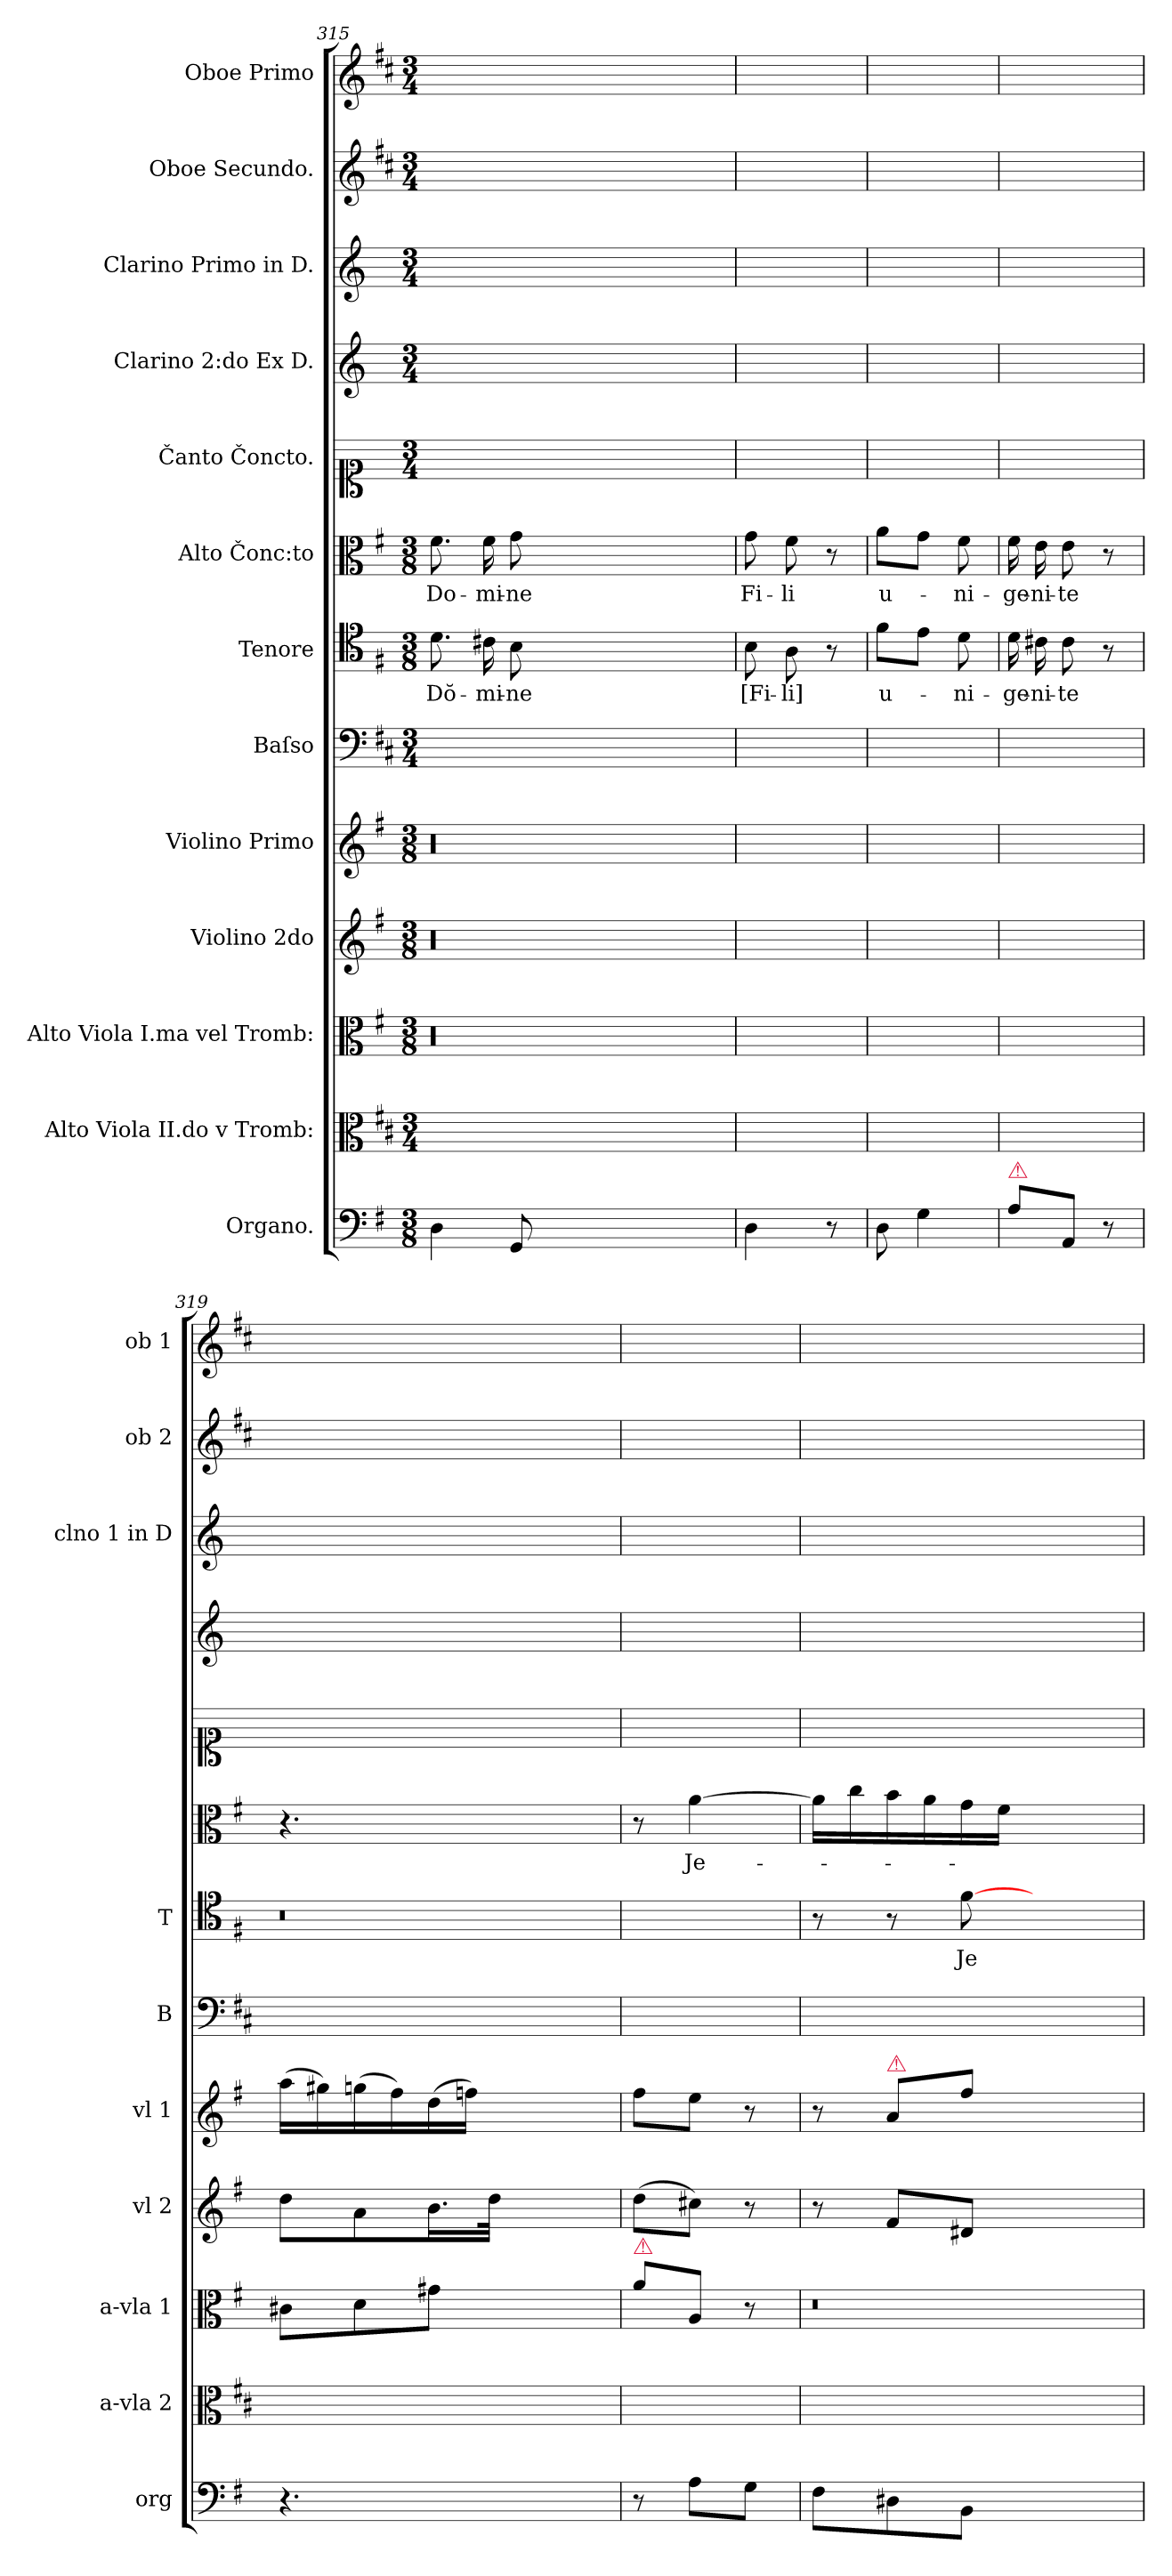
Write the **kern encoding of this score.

**kern	**kern	**kern	**dynam	**kern	**dynam	**kern	**kern	**kern	**text	**kern	**text	**kern	**kern	**kern	**kern	**kern
*part13	*part12	*part11	*part11	*part10	*part10	*part9	*part8	*part7	*part7	*part6	*part6	*part5	*part4	*part3	*part2	*part1
*staff13	*staff12	*staff11	*staff11	*staff10	*staff10	*staff9	*staff8	*staff7	*staff7	*staff6	*staff6	*staff5	*staff4	*staff3	*staff2	*staff1
*I"Organo.	*I"Alto Viola II.do v Tromb:	*I"Alto Viola I.ma vel Tromb:	*	*I"Violino 2do	*	*I"Violino Primo	*I"Baſso	*I"Tenore	*	*I"Alto Čonc:to	*	*I"Čanto Čoncto.	*I"Clarino 2:do Ex D.	*I"Clarino Primo in D.	*I"Oboe Secundo.	*I"Oboe Primo
*I'org	*I'a-vla 2	*I'a-vla 1	*	*I'vl 2	*	*I'vl 1	*I'B	*I'T	*	*	*	*	*	*I'clno 1 in D	*I'ob 2	*I'ob 1
*clefF4	*clefC3	*clefC3	*	*clefG2	*	*clefG2	*clefF4	*clefC4	*	*clefC3	*	*clefC1	*clefG2	*clefG2	*clefG2	*clefG2
*	*	*	*	*	*	*	*	*	*	*	*	*	*ITrd-1c-2	*ITrd-1c-2	*	*
*k[f#]	*k[f#c#]	*k[f#]	*	*k[f#]	*	*k[f#]	*k[f#c#]	*k[f#]	*	*k[f#]	*	*k[]	*k[f#c#]	*k[f#c#]	*k[f#c#]	*k[f#c#]
*M3/8	*M3/4	*M3/8	*	*M3/8	*	*M3/8	*M3/4	*M3/8	*	*M3/8	*	*M3/4	*M3/4	*M3/4	*M3/4	*M3/4
=315	=315	=315	=315	=315	=315	=315	=315	=315	=315	=315	=315	=315	=315	=315	=315	=315
!	!	!LO:N:vis=00	!	!LO:N:vis=00	!	!LO:N:vis=00	!	!	!	!	!	!	!	!	!	!
4D\	4.ryy	1.r	.	1.r	.	1.r	4.ryy	8.d\	Dŏ-	8.f#\	Do-	4.ryy	4.ryy	4.ryy	4.ryy	4.ryy
.	.	.	.	.	.	.	.	16c#X\	-mi-	16f#\	-mi-	.	.	.	.	.
8GG/	.	.	.	.	.	.	.	8B\	-ne	8g\	-ne	.	.	.	.	.
1ryy	1ryy	.	.	.	.	.	1ryy	1ryy	.	1ryy	.	1ryy	1ryy	1ryy	1ryy	1ryy
8ryy	8ryy	.	.	.	.	.	8ryy	8ryy	.	8ryy	.	8ryy	8ryy	8ryy	8ryy	8ryy
=316	=316	=316	=316	=316	=316	=316	=316	=316	=316	=316	=316	=316	=316	=316	=316	=316
4D\	4.ryy	4.ryy	.	4.ryy	.	4.ryy	4.ryy	8B\	[Fi-	8g\	Fi-	4.ryy	4.ryy	4.ryy	4.ryy	4.ryy
.	.	.	.	.	.	.	.	8A\	-li]	8f#\	-li	.	.	.	.	.
8r	.	.	.	.	.	.	.	8r	.	8r	.	.	.	.	.	.
=317	=317	=317	=317	=317	=317	=317	=317	=317	=317	=317	=317	=317	=317	=317	=317	=317
8D\	4.ryy	4.ryy	.	4.ryy	.	4.ryy	4.ryy	8f#\L	u-	8a\L	u-	4.ryy	4.ryy	4.ryy	4.ryy	4.ryy
4G\	.	.	.	.	.	.	.	8e\J	.	8g\J	.	.	.	.	.	.
.	.	.	.	.	.	.	.	8d\	-ni-	8f#\	-ni-	.	.	.	.	.
=318	=318	=318	=318	=318	=318	=318	=318	=318	=318	=318	=318	=318	=318	=318	=318	=318
!LO:TX:a:color=crimson:t=⚠	!	!	!	!	!	!	!	!	!	!	!	!	!	!	!	!
8A\L	4.ryy	4.ryy	.	4.ryy	.	4.ryy	4.ryy	16d\	-ge-	16f#\	-ge-	4.ryy	4.ryy	4.ryy	4.ryy	4.ryy
.	.	.	.	.	.	.	.	16c#X\	-ni-	16e\	-ni-	.	.	.	.	.
8AA/J	.	.	.	.	.	.	.	8c#\	-te	8e\	-te	.	.	.	.	.
8r	.	.	.	.	.	.	.	8r	.	8r	.	.	.	.	.	.
=319	=319	=319	=319	=319	=319	=319	=319	=319	=319	=319	=319	=319	=319	=319	=319	=319
!	!	!	!LO:DY:b	!	!LO:DY:rj	!	!	!LO:N:vis=0	!	!	!	!	!	!	!	!
4.r	4.ryy	8c#X\L	p&colon;	8dd\L	po	(16aa\LL	4.ryy	2.r	.	4.r	.	4.ryy	4.ryy	4.ryy	4.ryy	4.ryy
.	.	.	.	.	.	16gg#X\)	.	.	.	.	.	.	.	.	.	.
.	.	8d\	.	8a\	.	(16ggn\	.	.	.	.	.	.	.	.	.	.
.	.	.	.	.	.	16ff#\)	.	.	.	.	.	.	.	.	.	.
.	.	8g#X\J	.	16.b\L	.	(16dd\	.	.	.	.	.	.	.	.	.	.
.	.	.	.	.	.	16ffn\JJ)	.	.	.	.	.	.	.	.	.	.
.	.	.	.	32dd\JJk	.	.	.	.	.	.	.	.	.	.	.	.
4.ryy	4.ryy	4.ryy	.	4.ryy	.	4.ryy	4.ryy	.	.	4.ryy	.	4.ryy	4.ryy	4.ryy	4.ryy	4.ryy
=320	=320	=320	=320	=320	=320	=320	=320	=320	=320	=320	=320	=320	=320	=320	=320	=320
!	!	!LO:TX:a:color=crimson:t=⚠	!	!	!	!	!	!	!	!	!	!	!	!	!	!
8r	4.ryy	8a\L	.	(8dd\L	.	8ff#\L	4.ryy	4.ryy	.	8r	.	4.ryy	4.ryy	4.ryy	4.ryy	4.ryy
8A\L	.	8A/J	.	8cc#X\J)	.	8ee\J	.	.	.	[4a\	Je-	.	.	.	.	.
8G\J	.	8r	.	8r	.	8r	.	.	.	.	.	.	.	.	.	.
=321	=321	=321	=321	=321	=321	=321	=321	=321	=321	=321	=321	=321	=321	=321	=321	=321
!	!	!LO:N:vis=0	!	!	!	!	!	!	!	!	!	!	!	!	!	!
8F#\L	4.ryy	2.r	.	8r	.	8r	4.ryy	8r	.	16a\LL]	.	4.ryy	4.ryy	4.ryy	4.ryy	4.ryy
.	.	.	.	.	.	.	.	.	.	16cc\	.	.	.	.	.	.
!	!	!	!	!	!	!LO:TX:a:color=crimson:t=⚠	!	!	!	!	!	!	!	!	!	!
8D#X\	.	.	.	8f#/L	.	8a/L	.	8r	.	16b\	.	.	.	.	.	.
.	.	.	.	.	.	.	.	.	.	16a\	.	.	.	.	.	.
8BB\J	.	.	.	8d#X/J	.	8ff#\J	.	[8f#\	Je-	16g\	.	.	.	.	.	.
.	.	.	.	.	.	.	.	.	.	16f#\JJ	.	.	.	.	.	.
4.ryy	4.ryy	.	.	4.ryy	.	4.ryy	4.ryy	4.ryy	.	4.ryy	.	4.ryy	4.ryy	4.ryy	4.ryy	4.ryy
=	=	=	=	=	=	=	=	=	=	=	=	=	=	=	=	=
*-	*-	*-	*-	*-	*-	*-	*-	*-	*-	*-	*-	*-	*-	*-	*-	*-
